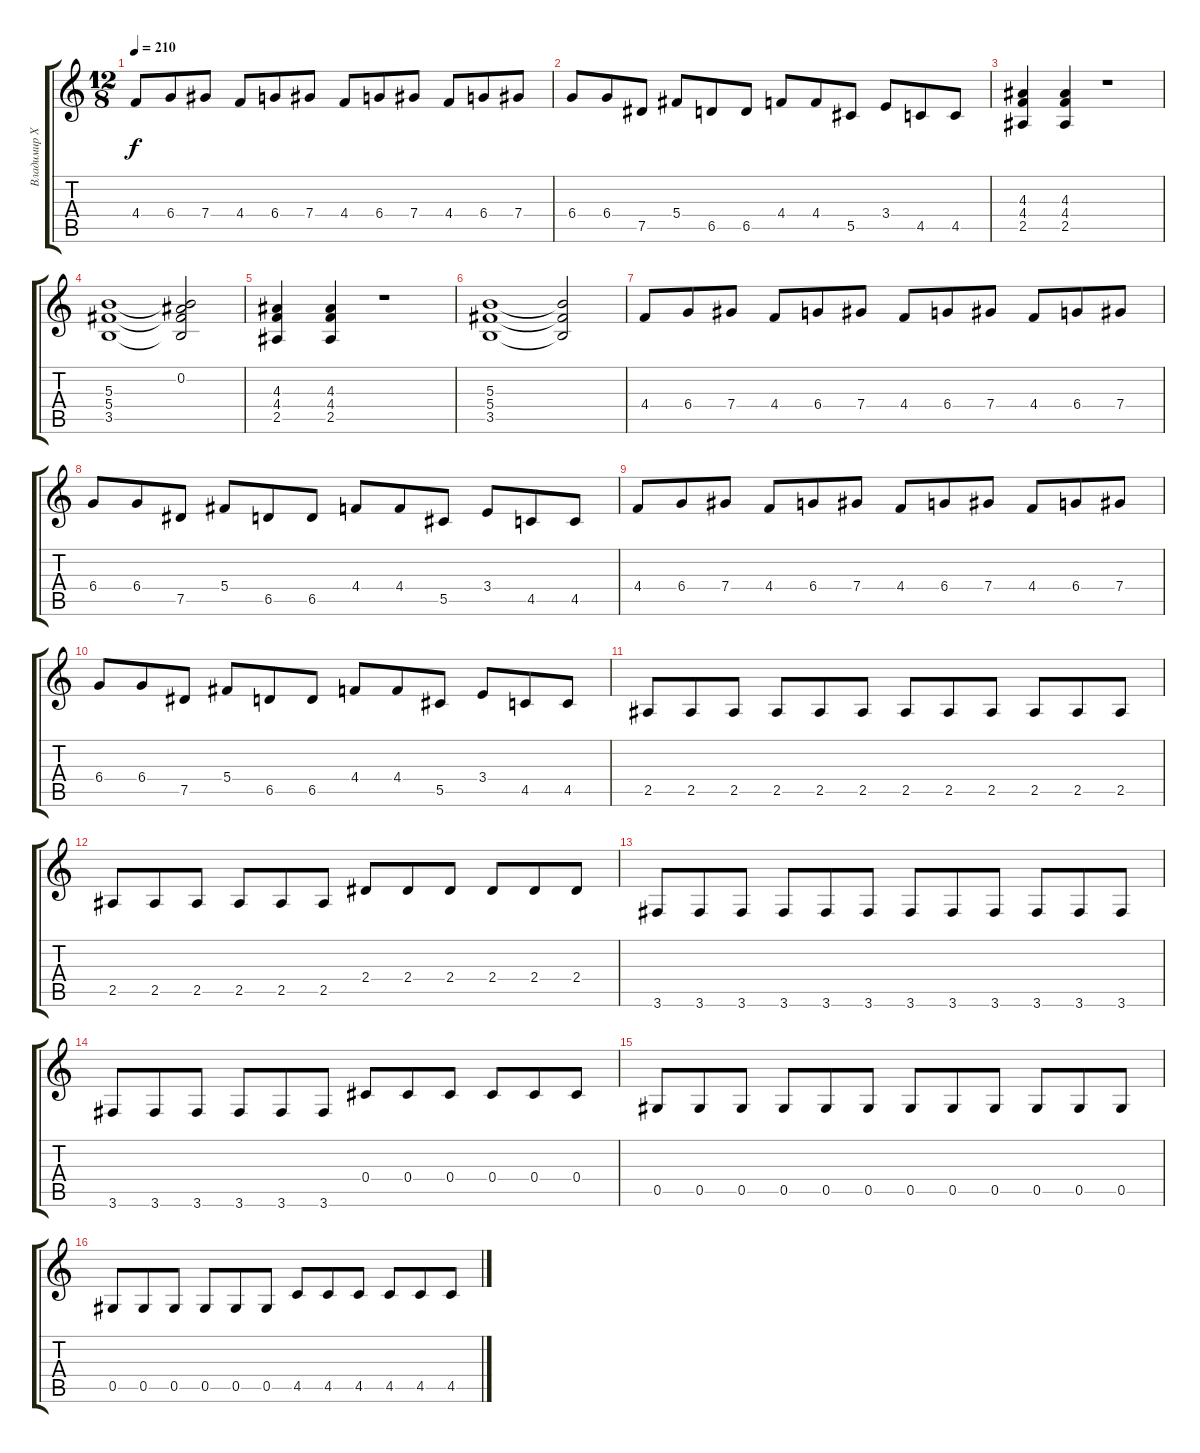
\track ("Владимир Холстинин" "Владимир Х") {instrument overdrivenguitar}
\staff {score tabs}
\tuning (Eb4 Bb3 Gb3 Db3 Ab2 Eb2) {hide}
\ts (12 8)
\tempo 210
\clef g2
\ks c
4.4.8{dy f} 6.4.8 7.4.8 4.4.8 6.4.8 7.4.8 4.4.8 6.4.8 7.4.8 4.4.8 6.4.8 7.4.8 |
6.4.8 6.4.8 7.5.8 5.4.8 6.5.8 6.5.8 4.4.8 4.4.8 5.5.8 3.4.8 4.5.8 4.5.8 |
(4.3 4.4 2.5).4 (4.3 4.4 2.5).4 r.1 |
(5.3 5.4 3.5).1 (0.2 5.3{t} 5.4{t} 3.5{t}).2 |
(4.3 4.4 2.5).4 (4.3 4.4 2.5).4 r.1 |
(5.3 5.4 3.5).1 (5.3{t} 5.4{t} 3.5{t}).2 |
4.4.8 6.4.8 7.4.8 4.4.8 6.4.8 7.4.8 4.4.8 6.4.8 7.4.8 4.4.8 6.4.8 7.4.8 |
6.4.8 6.4.8 7.5.8 5.4.8 6.5.8 6.5.8 4.4.8 4.4.8 5.5.8 3.4.8 4.5.8 4.5.8 |
4.4.8 6.4.8 7.4.8 4.4.8 6.4.8 7.4.8 4.4.8 6.4.8 7.4.8 4.4.8 6.4.8 7.4.8 |
6.4.8 6.4.8 7.5.8 5.4.8 6.5.8 6.5.8 4.4.8 4.4.8 5.5.8 3.4.8 4.5.8 4.5.8 |
2.5.8 2.5.8 2.5.8 2.5.8 2.5.8 2.5.8 2.5.8 2.5.8 2.5.8 2.5.8 2.5.8 2.5.8 |
2.5.8 2.5.8 2.5.8 2.5.8 2.5.8 2.5.8 2.4.8 2.4.8 2.4.8 2.4.8 2.4.8 2.4.8 |
3.6.8 3.6.8 3.6.8 3.6.8 3.6.8 3.6.8 3.6.8 3.6.8 3.6.8 3.6.8 3.6.8 3.6.8 |
3.6.8 3.6.8 3.6.8 3.6.8 3.6.8 3.6.8 0.4.8 0.4.8 0.4.8 0.4.8 0.4.8 0.4.8 |
0.5.8 0.5.8 0.5.8 0.5.8 0.5.8 0.5.8 0.5.8 0.5.8 0.5.8 0.5.8 0.5.8 0.5.8 |
0.5.8 0.5.8 0.5.8 0.5.8 0.5.8 0.5.8 4.5.8 4.5.8 4.5.8 4.5.8 4.5.8 4.5.8
